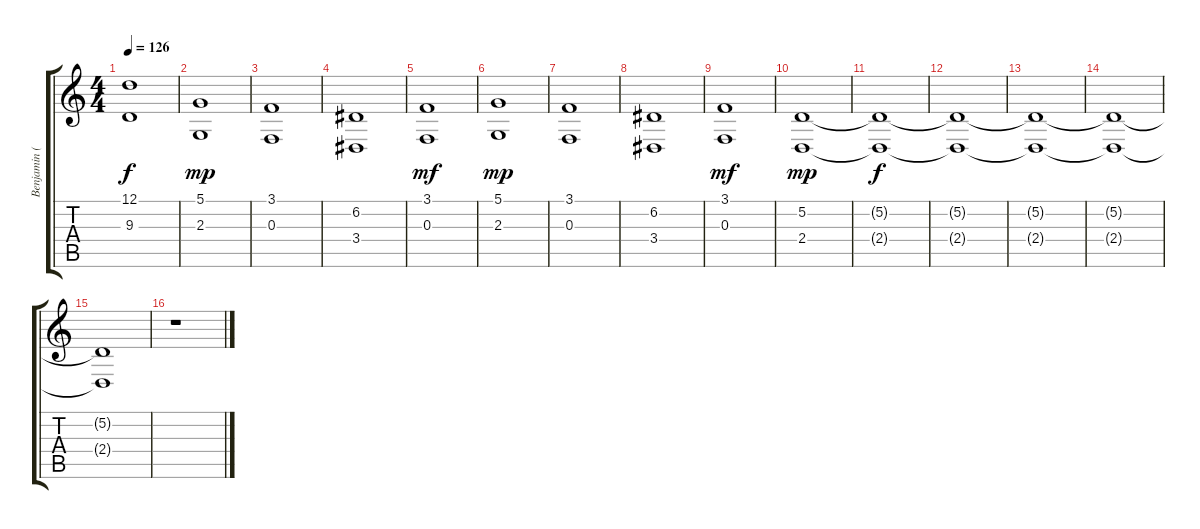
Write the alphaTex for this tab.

\track ("Benjamin (KeybChoir)" "Benjamin (") {instrument pad4choir}
\staff {score tabs}
\tuning (D4 A3 F3 C3 G2 D2) {hide}
\ts (4 4)
\tempo 126
\clef g2
\ks c
(12.1{t} 9.3{t}).1{dy f} |
(5.1 2.3).1{dy mp} |
(3.1 0.3).1 |
(6.2 3.4).1 |
(3.1 0.3).1{dy mf} |
(5.1 2.3).1{dy mp} |
(3.1 0.3).1 |
(6.2 3.4).1 |
(3.1 0.3).1{dy mf} |
(5.2 2.4).1{dy mp} |
(5.2{t} 2.4{t}).1{dy f} |
(5.2{t} 2.4{t}).1 |
(5.2{t} 2.4{t}).1 |
(5.2{t} 2.4{t}).1 |
(5.2{t} 2.4{t}).1 |
r.1
